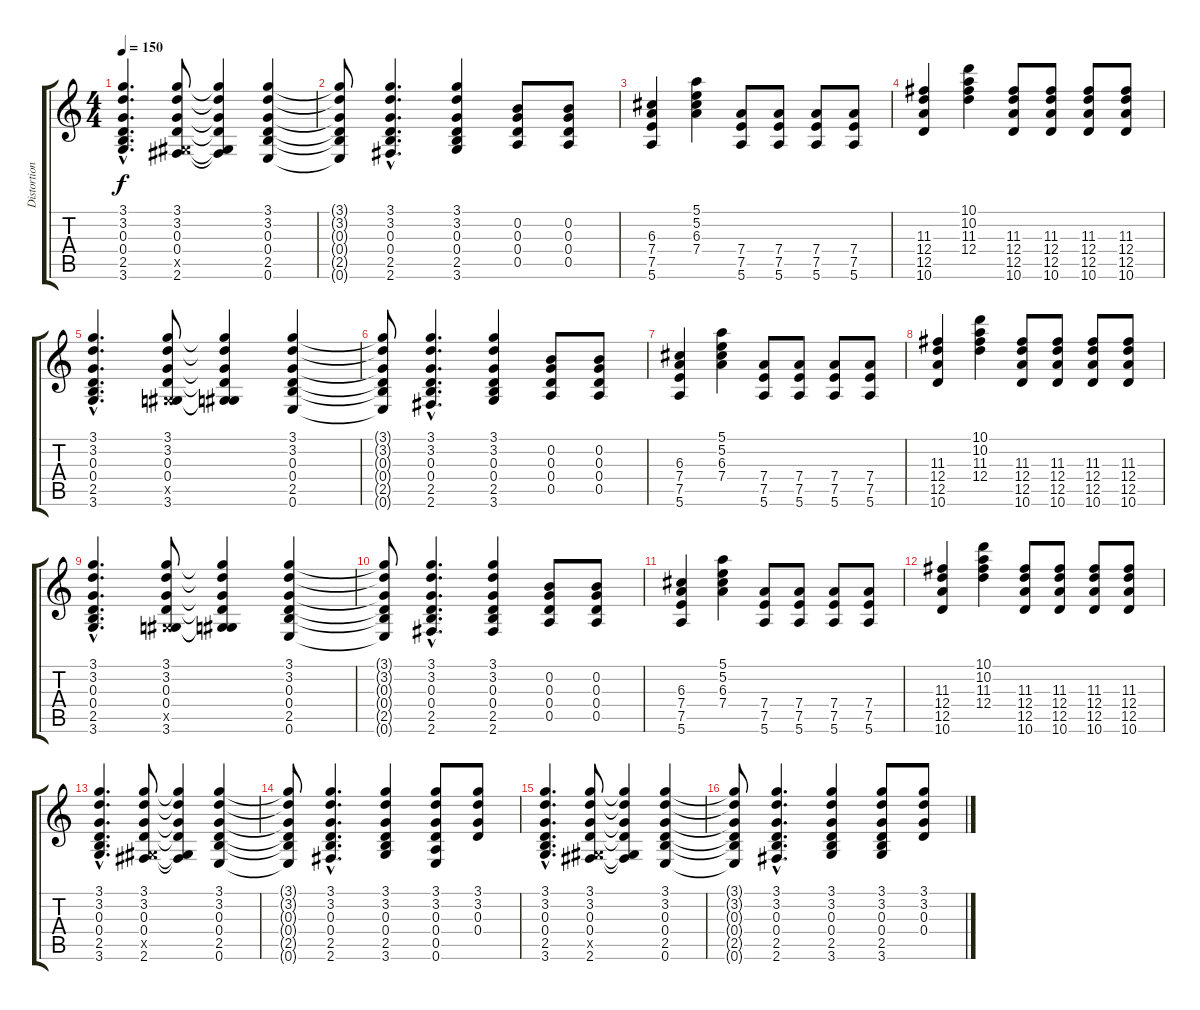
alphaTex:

\track ("Distortion FX" "Distortion") {instrument distortionguitar}
\staff {score tabs}
\tuning (E4 B3 G3 D3 A2 E2) {hide}
\ts (4 4)
\tempo 150
\clef g2
\ks c
(3.1{hac} 3.2{hac} 0.3{hac} 0.4{hac} 2.5{hac} 3.6{hac}).4{d dy f} (3.1 3.2 0.3 0.4 -1.5{x} 2.6).8 (3.1{t} 3.2{t} 0.3{t} 0.4{t} -1.5{t} 2.6{t}).4 (3.1 3.2 0.3 0.4 2.5 0.6).4 |
(3.1{t} 3.2{t} 0.3{t} 0.4{t} 2.5{t} 0.6{t}).8 (3.1{hac} 3.2{hac} 0.3{hac} 0.4{hac} 2.5{hac} 2.6{hac}).4{d} (3.1 3.2 0.3 0.4 2.5 3.6).4 (0.2 0.3 0.4 0.5).8 (0.2 0.3 0.4 0.5).8 |
(6.3 7.4 7.5 5.6).4 (5.1 5.2 6.3 7.4).4 (7.4 7.5 5.6).8 (7.4 7.5 5.6).8 (7.4 7.5 5.6).8 (7.4 7.5 5.6).8 |
(11.3 12.4 12.5 10.6).4 (10.1 10.2 11.3 12.4).4 (11.3 12.4 12.5 10.6).8 (11.3 12.4 12.5 10.6).8 (11.3 12.4 12.5 10.6).8 (11.3 12.4 12.5 10.6).8 |
(3.1{hac} 3.2{hac} 0.3{hac} 0.4{hac} 2.5{hac} 3.6{hac}).4{d} (3.1 3.2 0.3 0.4 -1.5{x} 3.6).8 (3.1{t} 3.2{t} 0.3{t} 0.4{t} -1.5{t} 3.6{t}).4 (3.1 3.2 0.3 0.4 2.5 0.6).4 |
(3.1{t} 3.2{t} 0.3{t} 0.4{t} 2.5{t} 0.6{t}).8 (3.1{hac} 3.2{hac} 0.3{hac} 0.4{hac} 2.5{hac} 2.6{hac}).4{d} (3.1 3.2 0.3 0.4 2.5 3.6).4 (0.2 0.3 0.4 0.5).8 (0.2 0.3 0.4 0.5).8 |
(6.3 7.4 7.5 5.6).4 (5.1 5.2 6.3 7.4).4 (7.4 7.5 5.6).8 (7.4 7.5 5.6).8 (7.4 7.5 5.6).8 (7.4 7.5 5.6).8 |
(11.3 12.4 12.5 10.6).4 (10.1 10.2 11.3 12.4).4 (11.3 12.4 12.5 10.6).8 (11.3 12.4 12.5 10.6).8 (11.3 12.4 12.5 10.6).8 (11.3 12.4 12.5 10.6).8 |
(3.1{hac} 3.2{hac} 0.3{hac} 0.4{hac} 2.5{hac} 3.6{hac}).4{d} (3.1 3.2 0.3 0.4 -1.5{x} 3.6).8 (3.1{t} 3.2{t} 0.3{t} 0.4{t} -1.5{t} 3.6{t}).4 (3.1 3.2 0.3 0.4 2.5 0.6).4 |
(3.1{t} 3.2{t} 0.3{t} 0.4{t} 2.5{t} 0.6{t}).8 (3.1{hac} 3.2{hac} 0.3{hac} 0.4{hac} 2.5{hac} 2.6{hac}).4{d} (3.1 3.2 0.3 0.4 2.5 2.6).4 (0.2 0.3 0.4 0.5).8 (0.2 0.3 0.4 0.5).8 |
(6.3 7.4 7.5 5.6).4 (5.1 5.2 6.3 7.4).4 (7.4 7.5 5.6).8 (7.4 7.5 5.6).8 (7.4 7.5 5.6).8 (7.4 7.5 5.6).8 |
(11.3 12.4 12.5 10.6).4 (10.1 10.2 11.3 12.4).4 (11.3 12.4 12.5 10.6).8 (11.3 12.4 12.5 10.6).8 (11.3 12.4 12.5 10.6).8 (11.3 12.4 12.5 10.6).8 |
(3.1{hac} 3.2{hac} 0.3{hac} 0.4{hac} 2.5{hac} 3.6{hac}).4{d} (3.1 3.2 0.3 0.4 -1.5{x} 2.6).8 (3.1{t} 3.2{t} 0.3{t} 0.4{t} -1.5{t} 2.6{t}).4 (3.1 3.2 0.3 0.4 2.5 0.6).4 |
(3.1{t} 3.2{t} 0.3{t} 0.4{t} 2.5{t} 0.6{t}).8 (3.1{hac} 3.2{hac} 0.3{hac} 0.4{hac} 2.5{hac} 2.6{hac}).4{d} (3.1 3.2 0.3 0.4 2.5 3.6).4 (3.1 3.2 0.3 0.4 0.5 0.6).8 (3.1 3.2 0.3 0.4).8 |
(3.1{hac} 3.2{hac} 0.3{hac} 0.4{hac} 2.5{hac} 3.6{hac}).4{d} (3.1 3.2 0.3 0.4 -1.5{x} 2.6).8 (3.1{t} 3.2{t} 0.3{t} 0.4{t} -1.5{t} 2.6{t}).4 (3.1 3.2 0.3 0.4 2.5 0.6).4 |
(3.1{t} 3.2{t} 0.3{t} 0.4{t} 2.5{t} 0.6{t}).8 (3.1{hac} 3.2{hac} 0.3{hac} 0.4{hac} 2.5{hac} 2.6{hac}).4{d} (3.1 3.2 0.3 0.4 2.5 3.6).4 (3.1 3.2 0.3 0.4 2.5 3.6).8 (3.1 3.2 0.3 0.4).8
